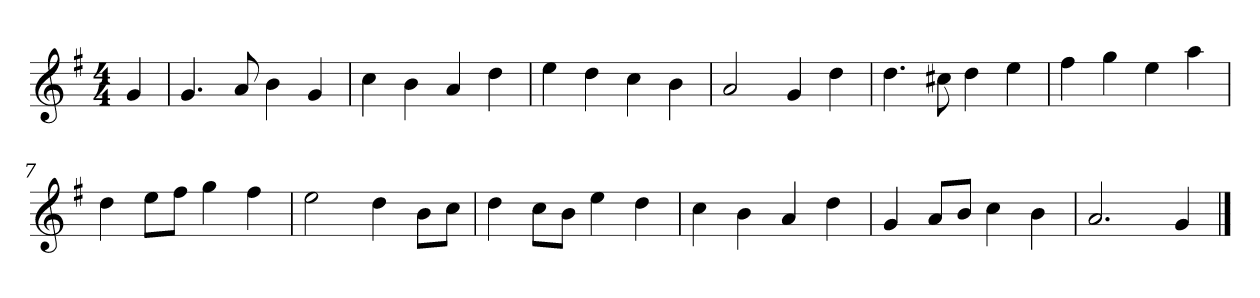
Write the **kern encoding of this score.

**kern
*part1
*staff1
*k[f#]
*M4/4
*MM120
=
4g
=1
4.g
8a
4b
4g
=2
4cc
4b
4a
4dd
=3
4ee
4dd
4cc
4b
=4
2a
4g
4dd
=5
4.dd
8cc#X
4dd
4ee
=6
4ff#
4gg
4ee
4aa
=7
4dd
8eeL
8ff#J
4gg
4ff#
=8
2ee
4dd
8bL
8ccJ
=9
4dd
8ccL
8bJ
4ee
4dd
=10
4cc
4b
4a
4dd
=11
4g
8aL
8bJ
4cc
4b
=12
2.a
4g
==
*-
